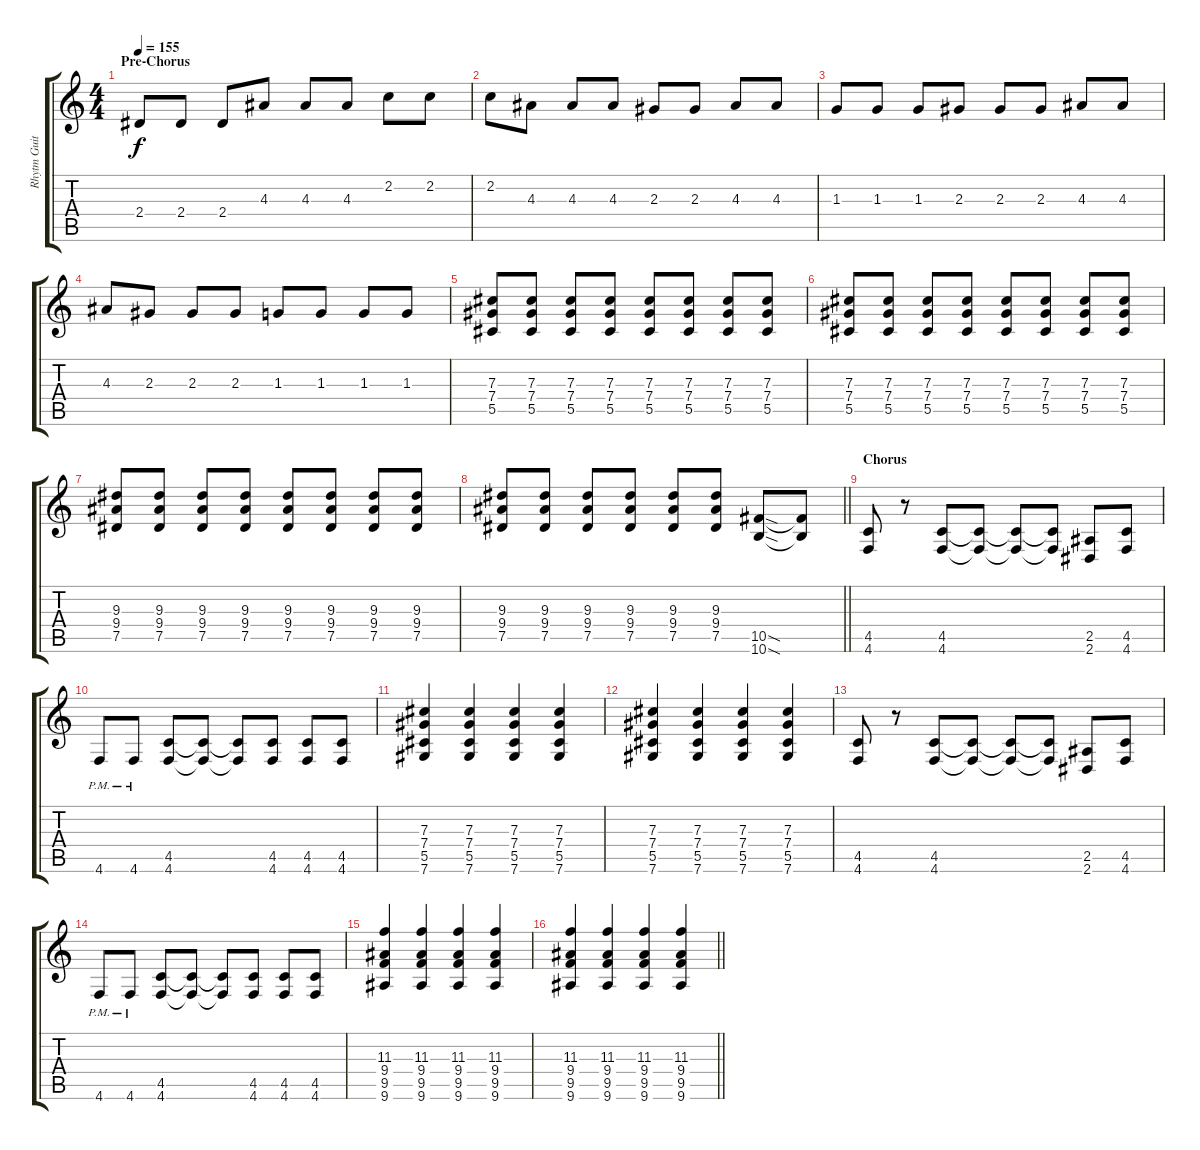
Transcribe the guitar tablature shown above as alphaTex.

\track ("Rhytm Guitar [L]" "Rhytm Guit") {instrument distortionguitar}
\staff {score tabs}
\tuning (Eb4 Bb3 Gb3 Db3 Ab2 Db2) {hide}
\ts (4 4)
\section ("" "Pre-Chorus")
\tempo 155
\clef g2
\ks c
2.4.8{dy f volume 13} 2.4.8 2.4.8 4.3.8 4.3.8 4.3.8 2.2.8 2.2.8 |
2.2.8 4.3.8 4.3.8 4.3.8 2.3.8 2.3.8 4.3.8 4.3.8 |
1.3.8 1.3.8 1.3.8 2.3.8 2.3.8 2.3.8 4.3.8 4.3.8 |
4.3.8 2.3.8 2.3.8 2.3.8 1.3.8 1.3.8 1.3.8 1.3.8 |
(7.3 7.4 5.5).8 (7.3 7.4 5.5).8 (7.3 7.4 5.5).8 (7.3 7.4 5.5).8 (7.3 7.4 5.5).8 (7.3 7.4 5.5).8 (7.3 7.4 5.5).8 (7.3 7.4 5.5).8 |
(7.3 7.4 5.5).8 (7.3 7.4 5.5).8 (7.3 7.4 5.5).8 (7.3 7.4 5.5).8 (7.3 7.4 5.5).8 (7.3 7.4 5.5).8 (7.3 7.4 5.5).8 (7.3 7.4 5.5).8 |
(9.3 9.4 7.5).8 (9.3 9.4 7.5).8 (9.3 9.4 7.5).8 (9.3 9.4 7.5).8 (9.3 9.4 7.5).8 (9.3 9.4 7.5).8 (9.3 9.4 7.5).8 (9.3 9.4 7.5).8 |
\barLineRight lightlight
(9.3 9.4 7.5).8 (9.3 9.4 7.5).8 (9.3 9.4 7.5).8 (9.3 9.4 7.5).8 (9.3 9.4 7.5).8 (9.3 9.4 7.5).8 (10.5{sod} 10.6{sod}).8 (10.5{t} 10.6{t}).8 |
\section ("" "Chorus")
(4.5 4.6).8 r.8 (4.5 4.6).8 (4.5{t} 4.6{t}).8 (4.5{t} 4.6{t}).8 (4.5{t} 4.6{t}).8 (2.5 2.6).8 (4.5 4.6).8 |
4.6{pm}.8 4.6{pm}.8 (4.5 4.6).8 (4.5{t} 4.6{t}).8 (4.5{t} 4.6{t}).8 (4.5 4.6).8 (4.5 4.6).8 (4.5 4.6).8 |
(7.3 7.4 5.5 7.6).4 (7.3 7.4 5.5 7.6).4 (7.3 7.4 5.5 7.6).4 (7.3 7.4 5.5 7.6).4 |
(7.3 7.4 5.5 7.6).4 (7.3 7.4 5.5 7.6).4 (7.3 7.4 5.5 7.6).4 (7.3 7.4 5.5 7.6).4 |
(4.5 4.6).8 r.8 (4.5 4.6).8 (4.5{t} 4.6{t}).8 (4.5{t} 4.6{t}).8 (4.5{t} 4.6{t}).8 (2.5 2.6).8 (4.5 4.6).8 |
4.6{pm}.8 4.6{pm}.8 (4.5 4.6).8 (4.5{t} 4.6{t}).8 (4.5{t} 4.6{t}).8 (4.5 4.6).8 (4.5 4.6).8 (4.5 4.6).8 |
(11.3 9.4 9.5 9.6).4 (11.3 9.4 9.5 9.6).4 (11.3 9.4 9.5 9.6).4 (11.3 9.4 9.5 9.6).4 |
\barLineRight lightlight
(11.3 9.4 9.5 9.6).4 (11.3 9.4 9.5 9.6).4 (11.3 9.4 9.5 9.6).4 (11.3 9.4 9.5 9.6).4
